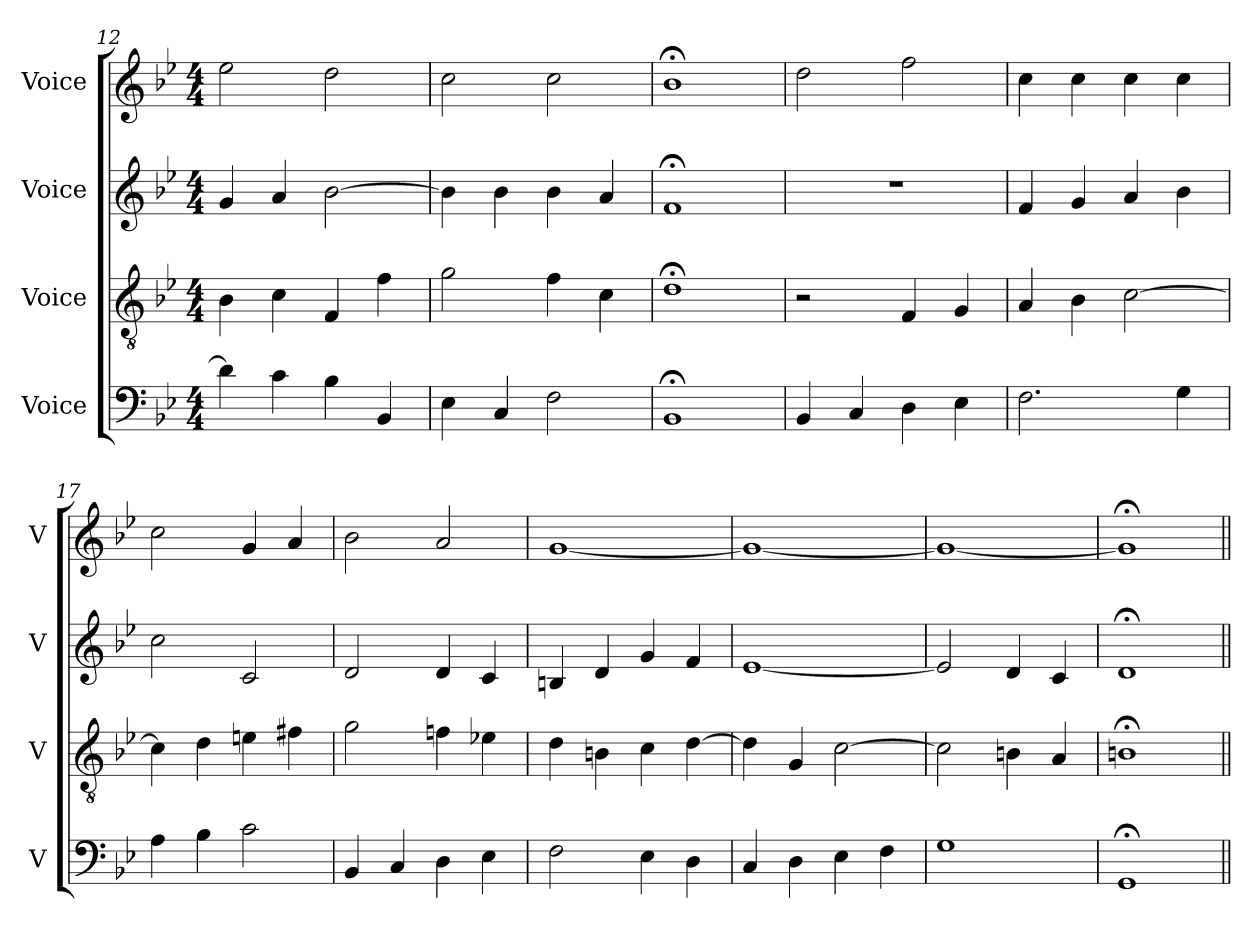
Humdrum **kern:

**kern	**kern	**kern	**kern
*part4	*part3	*part2	*part1
*staff4	*staff3	*staff2	*staff1
*I"Voice	*I"Voice	*I"Voice	*I"Voice
*I'V	*I'V	*I'V	*I'V
*clefF4	*clefGv2	*clefG2	*clefG2
*k[b-e-]	*k[b-e-]	*k[b-e-]	*k[b-e-]
*M4/4	*M4/4	*M4/4	*M4/4
=12	=12	=12	=12
4d\]	4B-\	4g/	2ee-\
4c\	4c\	4a/	.
4B-\	4F/	[2b-\	2dd\
4BB-/	4f\	.	.
!!LO:LB:g=z
=13	=13	=13	=13
4E-\	2g\	4b-\]	2cc\
4C/	.	4b-\	.
2F\	4f\	4b-\	2cc\
.	4c\	4a/	.
=14	=14	=14	=14
1BB-;	1d;	1f;	1b-;
=15	=15	=15	=15
4BB-/	2r	1r	2dd\
4C/	.	.	.
4D\	4F/	.	2ff\
4E-\	4G/	.	.
=16	=16	=16	=16
2.F\	4A/	4f/	4cc\
.	4B-\	4g/	4cc\
.	[2c\	4a/	4cc\
4G\	.	4b-\	4cc\
=17	=17	=17	=17
4A\	4c\]	2cc\	2cc\
4B-\	4d\	.	.
2c\	4en\	2c/	4g/
.	4f#X\	.	4a/
=18	=18	=18	=18
4BB-/	2g\	2d/	2b-\
4C/	.	.	.
4D\	4fn\	4d/	2a/
4E-\	4e-X\	4c/	.
!!LO:PB:g=z
=19	=19	=19	=19
2F\	4d\	4Bn/	[1g
.	4Bn\	4d/	.
4E-\	4c\	4g/	.
4D\	[4d\	4f/	.
=20	=20	=20	=20
4C/	4d\]	[1e-	1g_
4D\	4G/	.	.
4E-\	[2c\	.	.
4F\	.	.	.
=21	=21	=21	=21
1G	2c\]	2e-/]	1g_
.	4Bn\	4d/	.
.	4A/	4c/	.
=22	=22	=22	=22
1GG;	1Bn;	1d;	1g;]
=||	=||	=||	=||
*-	*-	*-	*-
